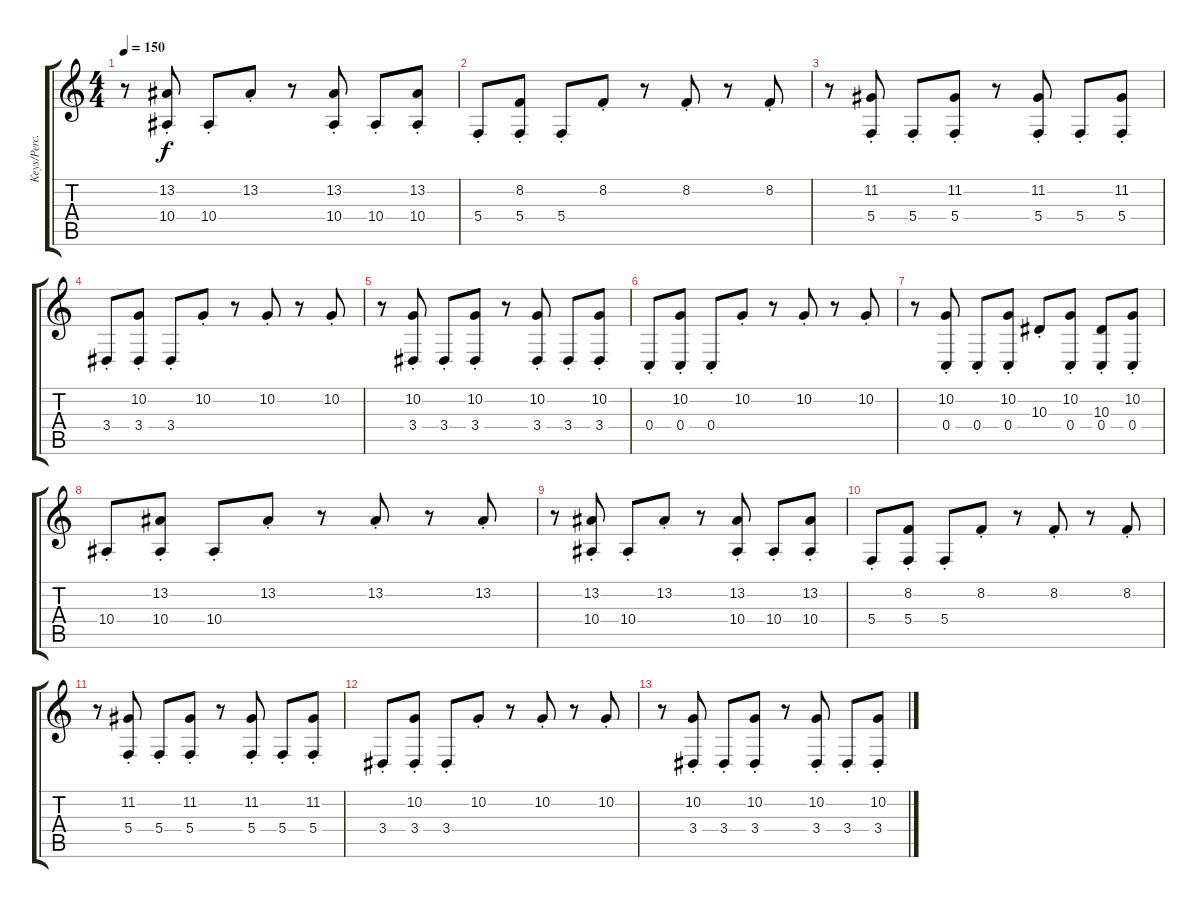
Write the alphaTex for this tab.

\track ("Keys/Perc." "Keys/Perc.") {instrument taikodrum}
\staff {score tabs}
\tuning (D4 A3 F3 C3 G2 C2) {hide}
\ts (4 4)
\tempo 150
\clef g2
\ks c
r.8{dy f} (13.2{st} 10.4{st}).8 10.4{st}.8 13.2{st}.8 r.8 (13.2{st} 10.4{st}).8 10.4{st}.8 (13.2{st} 10.4{st}).8 |
5.4{st}.8 (8.2{st} 5.4{st}).8 5.4{st}.8 8.2{st}.8 r.8 8.2{st}.8 r.8 8.2{st}.8 |
r.8 (11.2{st} 5.4{st}).8 5.4{st}.8 (11.2{st} 5.4{st}).8 r.8 (11.2{st} 5.4{st}).8 5.4{st}.8 (11.2{st} 5.4{st}).8 |
3.4{st}.8 (10.2{st} 3.4{st}).8 3.4{st}.8 10.2{st}.8 r.8 10.2{st}.8 r.8 10.2{st}.8 |
r.8 (10.2{st} 3.4{st}).8 3.4{st}.8 (10.2{st} 3.4{st}).8 r.8 (10.2{st} 3.4{st}).8 3.4{st}.8 (10.2{st} 3.4{st}).8 |
0.4{st}.8 (10.2{st} 0.4{st}).8 0.4{st}.8 10.2{st}.8 r.8 10.2{st}.8 r.8 10.2{st}.8 |
r.8 (10.2{st} 0.4{st}).8 0.4{st}.8 (10.2{st} 0.4{st}).8 10.3{st}.8 (10.2{st} 0.4{st}).8 (10.3{st} 0.4{st}).8 (10.2{st} 0.4{st}).8 |
10.4{st}.8 (13.2{st} 10.4{st}).8 10.4{st}.8 13.2{st}.8 r.8 13.2{st}.8 r.8 13.2{st}.8 |
r.8 (13.2{st} 10.4{st}).8 10.4{st}.8 13.2{st}.8 r.8 (13.2{st} 10.4{st}).8 10.4{st}.8 (13.2{st} 10.4{st}).8 |
5.4{st}.8 (8.2{st} 5.4{st}).8 5.4{st}.8 8.2{st}.8 r.8 8.2{st}.8 r.8 8.2{st}.8 |
r.8 (11.2{st} 5.4{st}).8 5.4{st}.8 (11.2{st} 5.4{st}).8 r.8 (11.2{st} 5.4{st}).8 5.4{st}.8 (11.2{st} 5.4{st}).8 |
3.4{st}.8 (10.2{st} 3.4{st}).8 3.4{st}.8 10.2{st}.8 r.8 10.2{st}.8 r.8 10.2{st}.8 |
r.8 (10.2{st} 3.4{st}).8 3.4{st}.8 (10.2{st} 3.4{st}).8 r.8 (10.2{st} 3.4{st}).8 3.4{st}.8 (10.2{st} 3.4{st}).8
